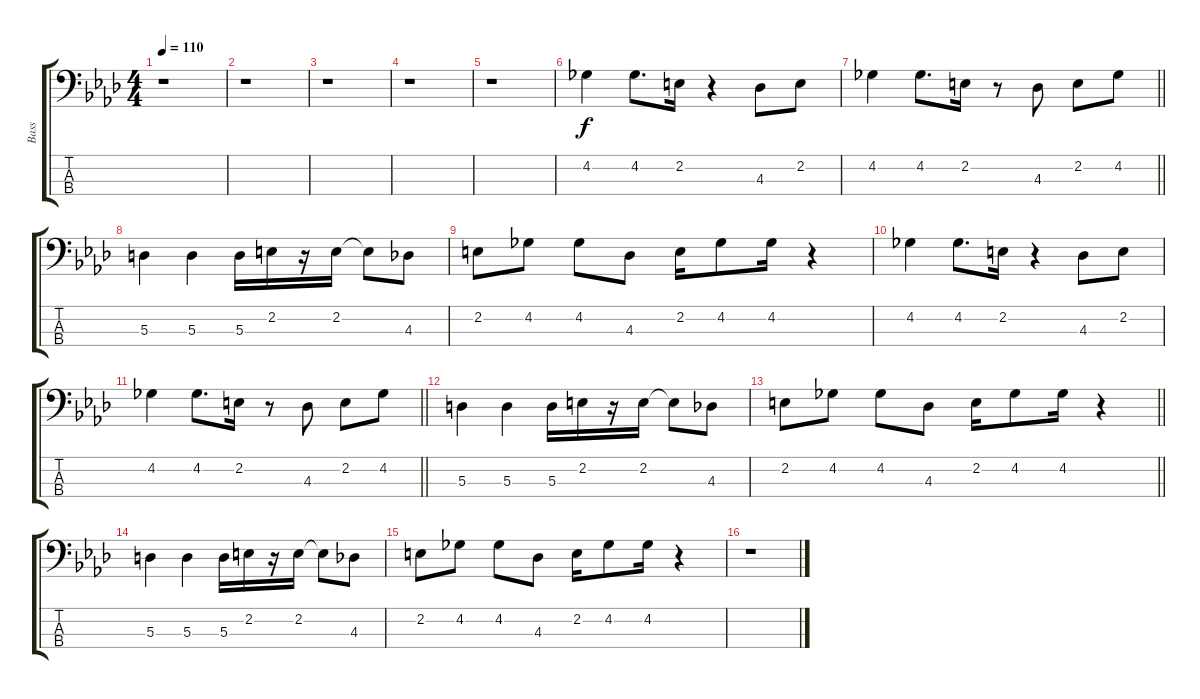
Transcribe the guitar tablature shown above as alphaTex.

\track ("Bass" "Bass") {instrument electricbassfinger}
\staff {score tabs}
\tuning (G2 D2 A1 E1) {hide}
\ts (4 4)
\tempo 110
\clef f4
\ks ab
r.1{dy f} |
r.1 |
r.1 |
r.1 |
r.1 |
4.2.4 4.2.8{d} 2.2.16 r.4 4.3.8 2.2.8 |
\barLineRight lightlight
4.2.4 4.2.8{d} 2.2.16 r.8 4.3.8 2.2.8 4.2.8 |
5.3.4 5.3.4 5.3.16 2.2.16 r.16 2.2.16 2.2{t}.8 4.3.8 |
2.2.8 4.2.8 4.2.8 4.3.8 2.2.16 4.2.8 4.2.16 r.4 |
4.2.4 4.2.8{d} 2.2.16 r.4 4.3.8 2.2.8 |
\barLineRight lightlight
4.2.4 4.2.8{d} 2.2.16 r.8 4.3.8 2.2.8 4.2.8 |
5.3.4 5.3.4 5.3.16 2.2.16 r.16 2.2.16 2.2{t}.8 4.3.8 |
\barLineRight lightlight
2.2.8 4.2.8 4.2.8 4.3.8 2.2.16 4.2.8 4.2.16 r.4 |
5.3.4 5.3.4 5.3.16 2.2.16 r.16 2.2.16 2.2{t}.8 4.3.8 |
2.2.8 4.2.8 4.2.8 4.3.8 2.2.16 4.2.8 4.2.16 r.4 |
r.1
